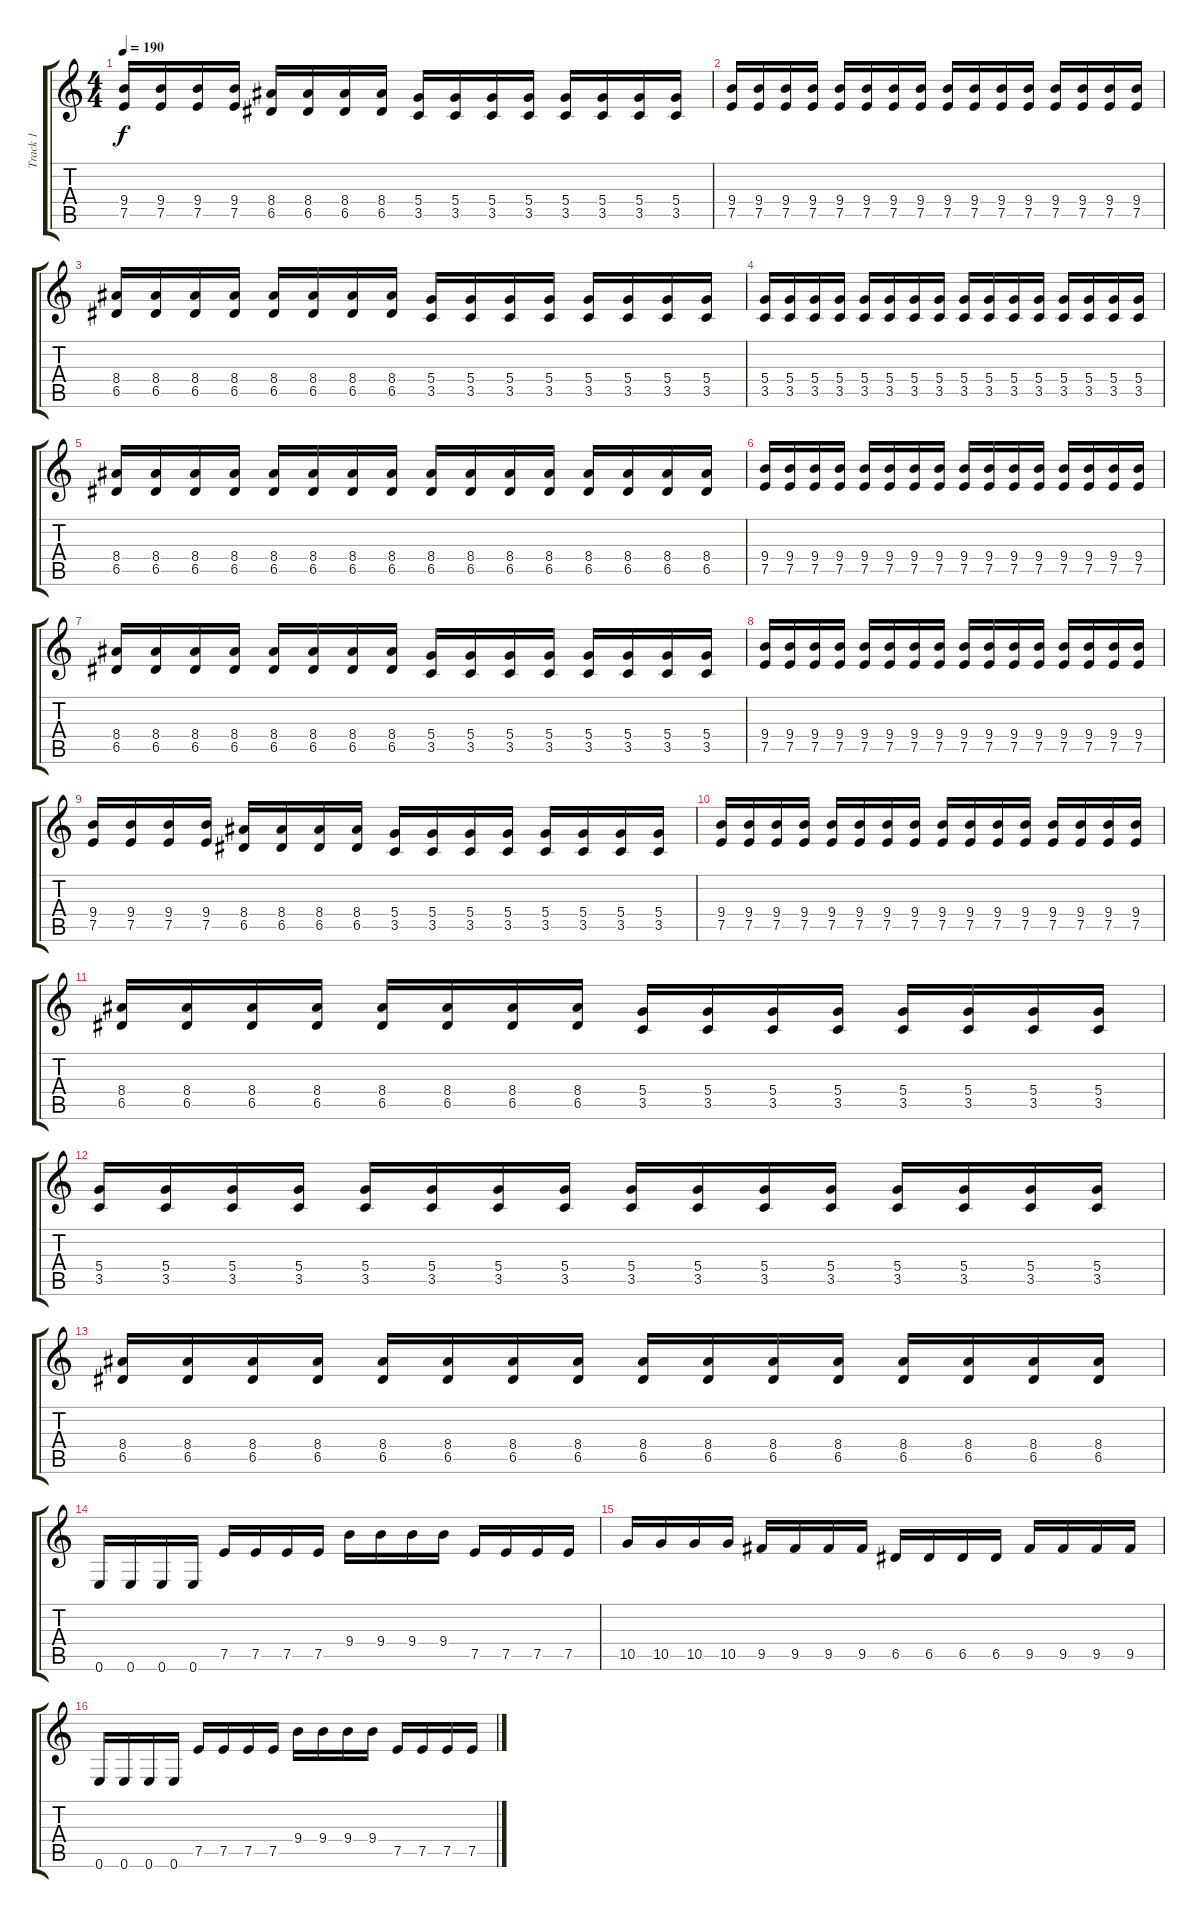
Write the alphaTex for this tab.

\track ("Track 1" "Track 1") {instrument distortionguitar}
\staff {score tabs}
\tuning (E4 B3 G3 D3 A2 E2) {hide}
\ts (4 4)
\tempo 190
\clef g2
\ks c
(9.4 7.5).16{dy f} (9.4 7.5).16 (9.4 7.5).16 (9.4 7.5).16 (8.4 6.5).16 (8.4 6.5).16 (8.4 6.5).16 (8.4 6.5).16 (5.4 3.5).16 (5.4 3.5).16 (5.4 3.5).16 (5.4 3.5).16 (5.4 3.5).16 (5.4 3.5).16 (5.4 3.5).16 (5.4 3.5).16 |
(9.4 7.5).16 (9.4 7.5).16 (9.4 7.5).16 (9.4 7.5).16 (9.4 7.5).16 (9.4 7.5).16 (9.4 7.5).16 (9.4 7.5).16 (9.4 7.5).16 (9.4 7.5).16 (9.4 7.5).16 (9.4 7.5).16 (9.4 7.5).16 (9.4 7.5).16 (9.4 7.5).16 (9.4 7.5).16 |
(8.4 6.5).16 (8.4 6.5).16 (8.4 6.5).16 (8.4 6.5).16 (8.4 6.5).16 (8.4 6.5).16 (8.4 6.5).16 (8.4 6.5).16 (5.4 3.5).16 (5.4 3.5).16 (5.4 3.5).16 (5.4 3.5).16 (5.4 3.5).16 (5.4 3.5).16 (5.4 3.5).16 (5.4 3.5).16 |
(5.4 3.5).16 (5.4 3.5).16 (5.4 3.5).16 (5.4 3.5).16 (5.4 3.5).16 (5.4 3.5).16 (5.4 3.5).16 (5.4 3.5).16 (5.4 3.5).16 (5.4 3.5).16 (5.4 3.5).16 (5.4 3.5).16 (5.4 3.5).16 (5.4 3.5).16 (5.4 3.5).16 (5.4 3.5).16 |
(8.4 6.5).16 (8.4 6.5).16 (8.4 6.5).16 (8.4 6.5).16 (8.4 6.5).16 (8.4 6.5).16 (8.4 6.5).16 (8.4 6.5).16 (8.4 6.5).16 (8.4 6.5).16 (8.4 6.5).16 (8.4 6.5).16 (8.4 6.5).16 (8.4 6.5).16 (8.4 6.5).16 (8.4 6.5).16 |
(9.4 7.5).16 (9.4 7.5).16 (9.4 7.5).16 (9.4 7.5).16 (9.4 7.5).16 (9.4 7.5).16 (9.4 7.5).16 (9.4 7.5).16 (9.4 7.5).16 (9.4 7.5).16 (9.4 7.5).16 (9.4 7.5).16 (9.4 7.5).16 (9.4 7.5).16 (9.4 7.5).16 (9.4 7.5).16 |
(8.4 6.5).16 (8.4 6.5).16 (8.4 6.5).16 (8.4 6.5).16 (8.4 6.5).16 (8.4 6.5).16 (8.4 6.5).16 (8.4 6.5).16 (5.4 3.5).16 (5.4 3.5).16 (5.4 3.5).16 (5.4 3.5).16 (5.4 3.5).16 (5.4 3.5).16 (5.4 3.5).16 (5.4 3.5).16 |
(9.4 7.5).16 (9.4 7.5).16 (9.4 7.5).16 (9.4 7.5).16 (9.4 7.5).16 (9.4 7.5).16 (9.4 7.5).16 (9.4 7.5).16 (9.4 7.5).16 (9.4 7.5).16 (9.4 7.5).16 (9.4 7.5).16 (9.4 7.5).16 (9.4 7.5).16 (9.4 7.5).16 (9.4 7.5).16 |
(9.4 7.5).16 (9.4 7.5).16 (9.4 7.5).16 (9.4 7.5).16 (8.4 6.5).16 (8.4 6.5).16 (8.4 6.5).16 (8.4 6.5).16 (5.4 3.5).16 (5.4 3.5).16 (5.4 3.5).16 (5.4 3.5).16 (5.4 3.5).16 (5.4 3.5).16 (5.4 3.5).16 (5.4 3.5).16 |
(9.4 7.5).16 (9.4 7.5).16 (9.4 7.5).16 (9.4 7.5).16 (9.4 7.5).16 (9.4 7.5).16 (9.4 7.5).16 (9.4 7.5).16 (9.4 7.5).16 (9.4 7.5).16 (9.4 7.5).16 (9.4 7.5).16 (9.4 7.5).16 (9.4 7.5).16 (9.4 7.5).16 (9.4 7.5).16 |
(8.4 6.5).16 (8.4 6.5).16 (8.4 6.5).16 (8.4 6.5).16 (8.4 6.5).16 (8.4 6.5).16 (8.4 6.5).16 (8.4 6.5).16 (5.4 3.5).16 (5.4 3.5).16 (5.4 3.5).16 (5.4 3.5).16 (5.4 3.5).16 (5.4 3.5).16 (5.4 3.5).16 (5.4 3.5).16 |
(5.4 3.5).16 (5.4 3.5).16 (5.4 3.5).16 (5.4 3.5).16 (5.4 3.5).16 (5.4 3.5).16 (5.4 3.5).16 (5.4 3.5).16 (5.4 3.5).16 (5.4 3.5).16 (5.4 3.5).16 (5.4 3.5).16 (5.4 3.5).16 (5.4 3.5).16 (5.4 3.5).16 (5.4 3.5).16 |
(8.4 6.5).16 (8.4 6.5).16 (8.4 6.5).16 (8.4 6.5).16 (8.4 6.5).16 (8.4 6.5).16 (8.4 6.5).16 (8.4 6.5).16 (8.4 6.5).16 (8.4 6.5).16 (8.4 6.5).16 (8.4 6.5).16 (8.4 6.5).16 (8.4 6.5).16 (8.4 6.5).16 (8.4 6.5).16 |
0.6.16 0.6.16 0.6.16 0.6.16 7.5.16 7.5.16 7.5.16 7.5.16 9.4.16 9.4.16 9.4.16 9.4.16 7.5.16 7.5.16 7.5.16 7.5.16 |
10.5.16 10.5.16 10.5.16 10.5.16 9.5.16 9.5.16 9.5.16 9.5.16 6.5.16 6.5.16 6.5.16 6.5.16 9.5.16 9.5.16 9.5.16 9.5.16 |
0.6.16 0.6.16 0.6.16 0.6.16 7.5.16 7.5.16 7.5.16 7.5.16 9.4.16 9.4.16 9.4.16 9.4.16 7.5.16 7.5.16 7.5.16 7.5.16
